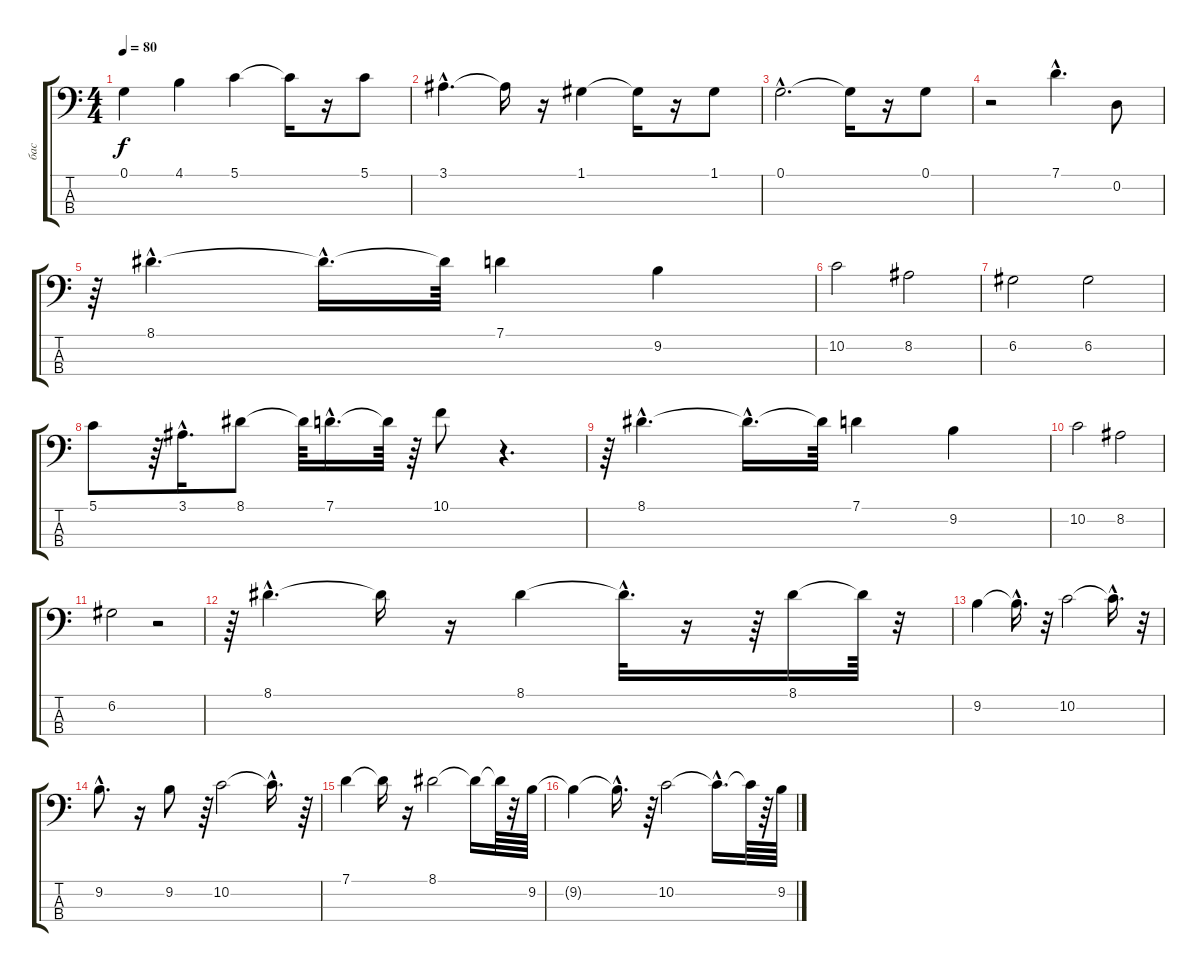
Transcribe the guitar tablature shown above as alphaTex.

\track ("бас" "бас") {instrument acousticbass}
\staff {score tabs}
\tuning (G2 D2 A1 E1) {hide}
\ts (4 4)
\tempo 80
\clef f4
\ks c
0.1.4{dy f} 4.1.4 5.1.4 5.1{t}.16 r.16 5.1.8 |
3.1{hac}.4{d} 3.1{t}.16 r.16 1.1.4 1.1{t}.16 r.16 1.1.8 |
0.1{hac}.2{d} 0.1{t}.16 r.16 0.1.8 |
r.2 7.1{hac}.4{d} 0.2.8 |
r.64 8.1{hac}.4{d} 8.1{hac t}.16{d} 8.1{t}.64 7.1.4 9.2.4 |
10.2.2 8.2.2 |
6.2.2 6.2.2 |
5.1.8 r.64 3.1{hac}.16{d} 8.1.8 8.1{t}.64 7.1{hac}.16{d} 7.1{t}.64 r.64 10.1.8 r.4{d} |
r.64 8.1{hac}.4{d} 8.1{hac t}.16{d} 8.1{t}.64 7.1.4 9.2.4 |
10.2.2 8.2.2 |
6.2.2 r.2 |
r.64 8.1{hac}.4{d} 8.1{t}.16 r.16 8.1.4 8.1{hac t}.32{d} r.16 r.64 8.1.16 8.1{t}.64 r.32 |
9.2.4 9.2{hac t}.16{d} r.32 10.2.2 10.2{hac t}.16{d} r.32 |
9.2{hac}.8{d} r.16 9.2.8 r.64 10.2.2 10.2{hac t}.16{d} r.64 |
7.1.4 7.1{t}.16 r.16 8.1.2 8.1{t}.16 8.1{t}.64 r.32 9.2.64 |
9.2{t}.4 9.2{hac t}.16{d} r.64 10.2.2 10.2{hac t}.16{d} 10.2{t}.64 r.64 9.2.64
